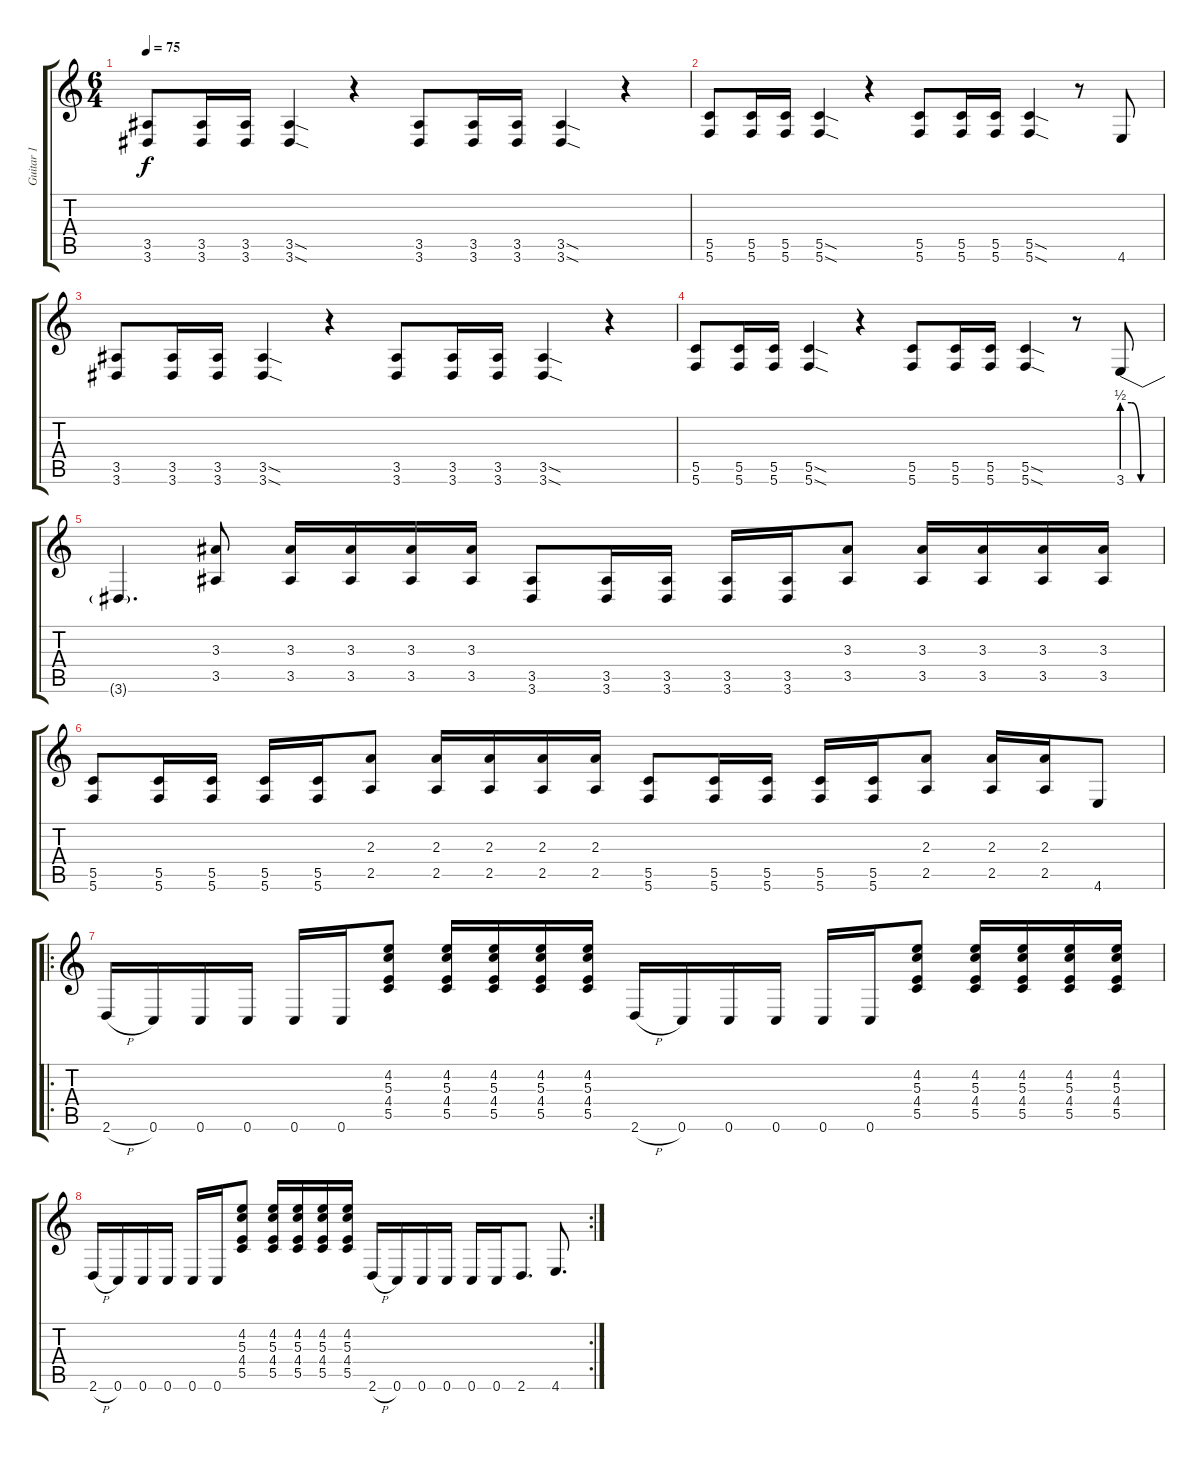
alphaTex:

\track ("Guitar 1" "Guitar 1") {instrument distortionguitar}
\staff {score tabs}
\tuning (E4 C4 G3 C3 G2 C2) {hide}
\ts (6 4)
\tempo 75
\clef g2
\ks c
(3.5 3.6).8{dy f} (3.5 3.6).16 (3.5 3.6).16 (3.5{sod} 3.6{sod}).4 r.4 (3.5 3.6).8 (3.5 3.6).16 (3.5 3.6).16 (3.5{sod} 3.6{sod}).4 r.4 |
(5.5 5.6).8 (5.5 5.6).16 (5.5 5.6).16 (5.5{sod} 5.6{sod}).4 r.4 (5.5 5.6).8 (5.5 5.6).16 (5.5 5.6).16 (5.5{sod} 5.6{sod}).4 r.8 4.6.8 |
(3.5 3.6).8 (3.5 3.6).16 (3.5 3.6).16 (3.5{sod} 3.6{sod}).4 r.4 (3.5 3.6).8 (3.5 3.6).16 (3.5 3.6).16 (3.5{sod} 3.6{sod}).4 r.4 |
(5.5 5.6).8 (5.5 5.6).16 (5.5 5.6).16 (5.5{sod} 5.6{sod}).4 r.4 (5.5 5.6).8 (5.5 5.6).16 (5.5 5.6).16 (5.5{sod} 5.6{sod}).4 r.8 3.6{be (custom 0 2 15 2 30 0 60 0)}.8 |
3.6{t}.4{d} (3.3 3.5).8 (3.3 3.5).16 (3.3 3.5).16 (3.3 3.5).16 (3.3 3.5).16 (3.5 3.6).8 (3.5 3.6).16 (3.5 3.6).16 (3.5 3.6).16 (3.5 3.6).16 (3.3 3.5).8 (3.3 3.5).16 (3.3 3.5).16 (3.3 3.5).16 (3.3 3.5).16 |
(5.5 5.6).8 (5.5 5.6).16 (5.5 5.6).16 (5.5 5.6).16 (5.5 5.6).16 (2.3 2.5).8 (2.3 2.5).16 (2.3 2.5).16 (2.3 2.5).16 (2.3 2.5).16 (5.5 5.6).8 (5.5 5.6).16 (5.5 5.6).16 (5.5 5.6).16 (5.5 5.6).16 (2.3 2.5).8 (2.3 2.5).16 (2.3 2.5).16 4.6.8 |
\ro
2.6{h}.16 0.6.16 0.6.16 0.6.16 0.6.16 0.6.16 (4.2 5.3 4.4 5.5).8 (4.2 5.3 4.4 5.5).16 (4.2 5.3 4.4 5.5).16 (4.2 5.3 4.4 5.5).16 (4.2 5.3 4.4 5.5).16 2.6{h}.16 0.6.16 0.6.16 0.6.16 0.6.16 0.6.16 (4.2 5.3 4.4 5.5).8 (4.2 5.3 4.4 5.5).16 (4.2 5.3 4.4 5.5).16 (4.2 5.3 4.4 5.5).16 (4.2 5.3 4.4 5.5).16 |
\rc 2
2.6{h}.16 0.6.16 0.6.16 0.6.16 0.6.16 0.6.16 (4.2 5.3 4.4 5.5).8 (4.2 5.3 4.4 5.5).16 (4.2 5.3 4.4 5.5).16 (4.2 5.3 4.4 5.5).16 (4.2 5.3 4.4 5.5).16 2.6{h}.16 0.6.16 0.6.16 0.6.16 0.6.16 0.6.16 2.6.8{d} 4.6.8{d}
